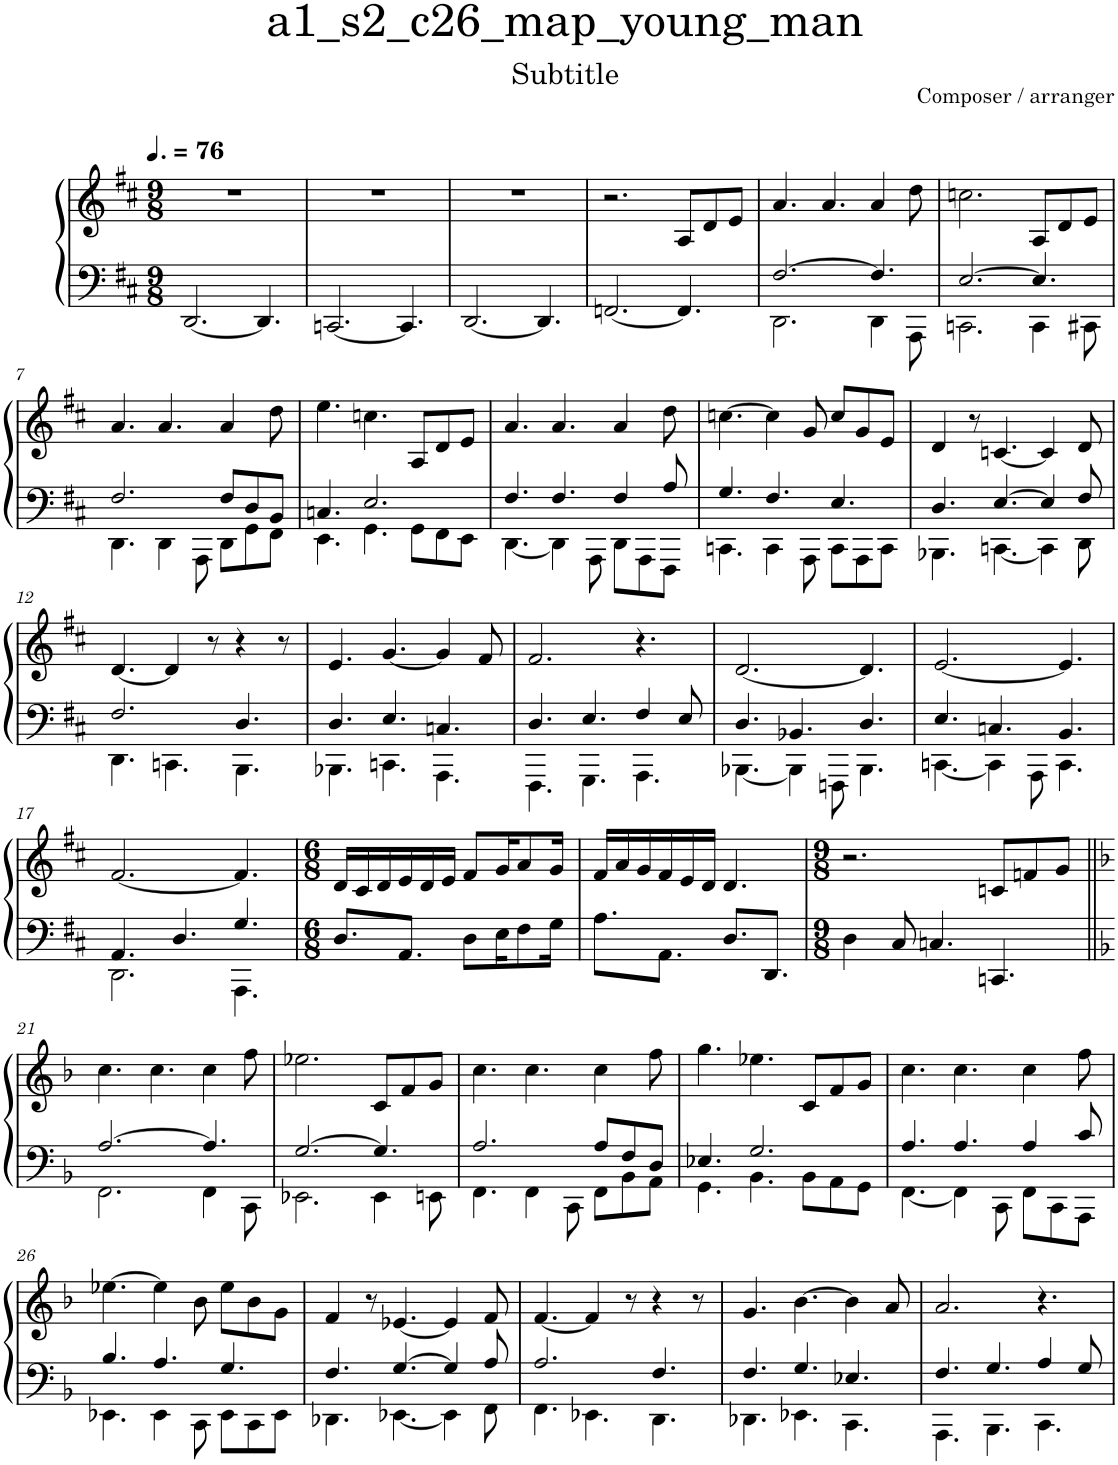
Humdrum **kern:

**kern	**kern
*part1	*part1
*staff2	*staff1
*I"Piano	*
*I'Pno.	*
*clefF4	*clefG2
*k[f#c#]	*k[f#c#]
*M9/8	*M9/8
*MM114	*MM114
=1	=1
[2.DD/	8%9r
4.DD/]	.
=2	=2
[2.CCn/	8%9r
4.CC/]	.
=3	=3
[2.DD/	8%9r
4.DD/]	.
=4	=4
[2.FFn/	2.r
4.FF/]	8A/L
.	8d/
.	8e/J
=5	=5
*^	*
[2.F#/	2.DD\	4.a/
.	.	4.a/
4.F#/]	4DD\	4a/
.	8AAA\	8dd\
=6	=6	=6
[2.E/	2.CCn\	2.ccn\
4.E/]	4CC\	8A/L
.	.	8d/
.	8CC#X\	8e/J
!!LO:LB:g=z
=7	=7	=7
2.F#/	4.DD\	4.a/
.	4DD\	4.a/
.	8AAA\	.
8F#/L	8DD\L	4a/
8D/	8GG\	.
8BB/J	8FF#\J	8dd\
=8	=8	=8
4.Cn/	4.EE\	4.ee\
2.E/	4.GG\	4.ccn\
.	8GG\L	8A/L
.	8FF#\	8d/
.	8EE\J	8e/J
=9	=9	=9
4.F#/	[4.DD\	4.a/
4.F#/	4DD\]	4.a/
.	8AAA\	.
4F#/	8DD\L	4a/
.	8AAA\	.
8A/	8FFF#\J	8dd\
=10	=10	=10
4.G/	4.CCn\	[4.ccn\
4.F#/	4CC\	4cc\]
.	8AAA\	8g/
4.E/	8CC\L	8cc/L
.	8AAA\	8g/
.	8CC\J	8e/J
=11	=11	=11
4.D/	4.BBB-X\	4d/
.	.	8r
[4.E/	[4.CCn\	[4.cn/
4E/]	4CC\]	4c/]
8F#/	8DD\	8d/
!!LO:LB:g=z
=12	=12	=12
2.F#/	4.DD\	[4.d/
.	4.CCn\	4d/]
.	.	8r
4.D/	4.BBB\	4r
.	.	8r
=13	=13	=13
4.D/	4.BBB-X\	4.e/
4.E/	4.CCn\	[4.g/
4.Cn/	4.AAA\	4g/]
.	.	8f#/
=14	=14	=14
4.D/	4.FFF#\	2.f#/
4.E/	4.GGG\	.
4F#/	4.AAA\	4.r
8E/	.	.
=15	=15	=15
4.D/	[4.BBB-X\	[2.d/
4.BB-X/	4BBB-\]	.
.	8FFFn\	.
4.D/	4.BBB-\	4.d/]
=16	=16	=16
4.E/	[4.CCn\	[2.e/
4.Cn/	4CC\]	.
.	8AAA\	.
4.BB/	4.CC\	4.e/]
!!LO:LB:g=z
=17	=17	=17
4.AA/	2.DD\	[2.f#/
4.D/	.	.
4.G/	4.AAA\	4.f#/]
*v	*v	*
=18	=18
*M6/8	*M6/8
8.D/L	16d/LL
.	16c#/
.	16d/
8.AA/J	16e/
.	16d/
.	16e/JJ
8D\L	8f#/L
16E\K	16g/K
8F#\	8a/
16G\Jk	16g/Jk
=19	=19
8.A\L	16f#/LL
.	16a/
.	16g/
8.AA\J	16f#/
.	16e/
.	16d/JJ
8.D/L	4.d/
8.DD/J	.
=20	=20
*M9/8	*M9/8
4D\	2.r
8C#/	.
4.Cn/	.
4.CCn/	8cn/L
.	8fn/
.	8g/J
!!LO:LB:g=z
=21||	=21||
*k[b-]	*k[b-]
*^	*
[2.A/	2.FF\	4.cc\
.	.	4.cc\
4.A/]	4FF\	4cc\
.	8CC\	8ff\
=22	=22	=22
[2.G/	2.EE-X\	2.ee-X\
4.G/]	4EE-\	8c/L
.	.	8f/
.	8EEn\	8g/J
=23	=23	=23
2.A/	4.FF\	4.cc\
.	4FF\	4.cc\
.	8CC\	.
8A/L	8FF\L	4cc\
8F/	8BB-\	.
8D/J	8AA\J	8ff\
=24	=24	=24
4.E-X/	4.GG\	4.gg\
2.G/	4.BB-\	4.ee-X\
.	8BB-\L	8c/L
.	8AA\	8f/
.	8GG\J	8g/J
=25	=25	=25
4.A/	[4.FF\	4.cc\
4.A/	4FF\]	4.cc\
.	8CC\	.
4A/	8FF\L	4cc\
.	8CC\	.
8c/	8AAA\J	8ff\
!!LO:LB:g=z
=26	=26	=26
4.B-/	4.EE-X\	[4.ee-X\
4.A/	4EE-\	4ee-\]
.	8CC\	8b-\
4.G/	8EE-\L	8ee-\L
.	8CC\	8b-\
.	8EE-\J	8g\J
=27	=27	=27
4.F/	4.DD-X\	4f/
.	.	8r
[4.G/	[4.EE-X\	[4.e-X/
4G/]	4EE-\]	4e-/]
8A/	8FF\	8f/
=28	=28	=28
2.A/	4.FF\	[4.f/
.	4.EE-X\	4f/]
.	.	8r
4.F/	4.DD\	4r
.	.	8r
=29	=29	=29
4.F/	4.DD-X\	4.g/
4.G/	4.EE-X\	[4.b-\
4.E-X/	4.CC\	4b-\]
.	.	8a/
=30	=30	=30
4.F/	4.AAA\	2.a/
4.G/	4.BBB-\	.
4A/	4.CC\	4.r
8G/	.	.
*v	*v	*
=	=
*-	*-
